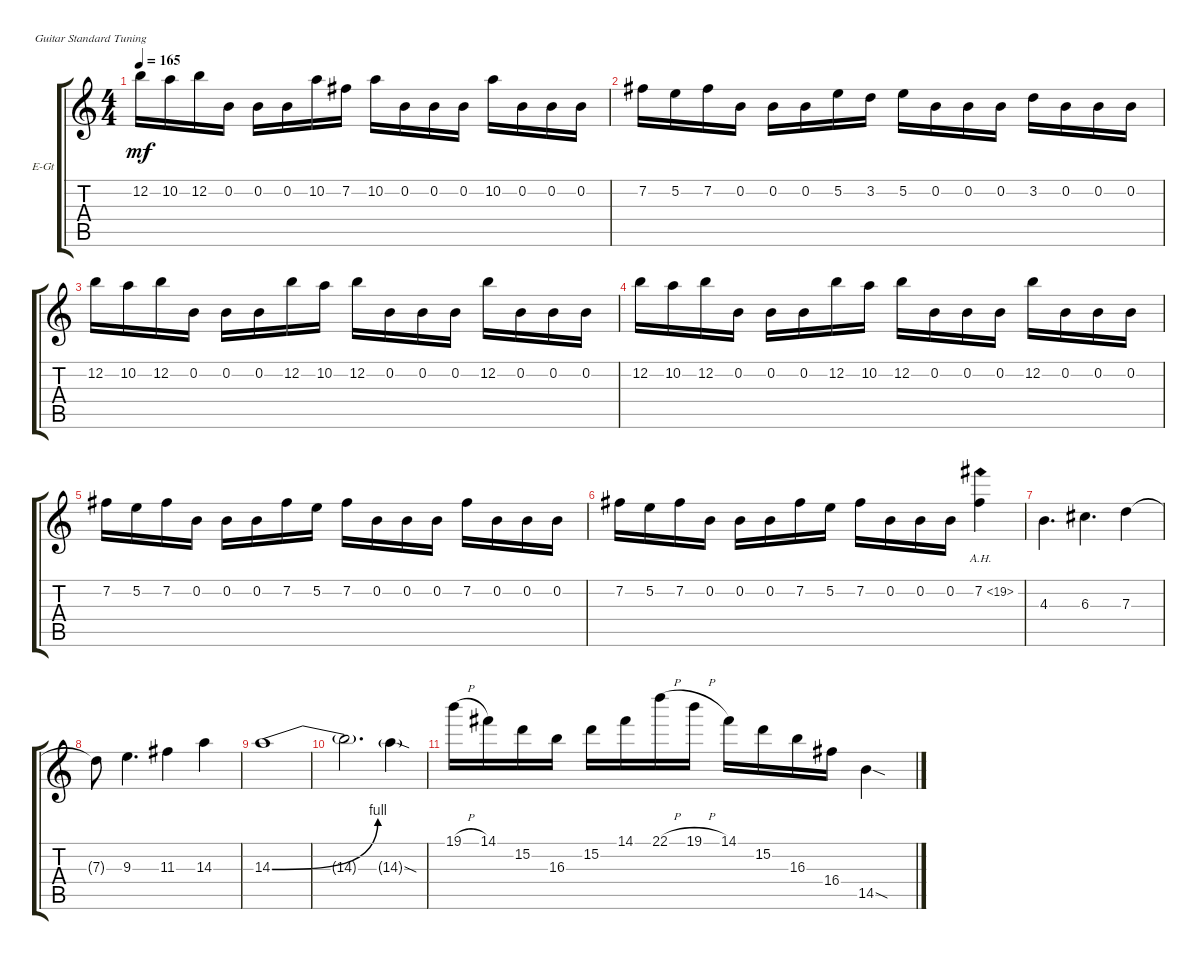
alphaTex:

\defaultSystemsLayout 4
\bracketExtendMode groupsimilarinstruments
\firstSystemTrackNameOrientation horizontal
\otherSystemsTrackNameOrientation horizontal
\track ("Electric Guitar" "E-Gt") {instrument distortionguitar}
\staff {score tabs}
\tuning (E4 B3 G3 D3 A2 E2)
\ts (4 4)
\tempo 165
\clef g2
\ks c
12.2.16{dy mf} 10.2.16 12.2.16 0.2.16 0.2.16 0.2.16 10.2.16 7.2.16 10.2.16 0.2.16 0.2.16 0.2.16 10.2.16 0.2.16 0.2.16 0.2.16 |
7.2.16 5.2.16 7.2.16 0.2.16 0.2.16 0.2.16 5.2.16 3.2.16 5.2.16 0.2.16 0.2.16 0.2.16 3.2.16 0.2.16 0.2.16 0.2.16 |
12.2.16 10.2.16 12.2.16 0.2.16 0.2.16 0.2.16 12.2.16 10.2.16 12.2.16 0.2.16 0.2.16 0.2.16 12.2.16 0.2.16 0.2.16 0.2.16 |
12.2.16 10.2.16 12.2.16 0.2.16 0.2.16 0.2.16 12.2.16 10.2.16 12.2.16 0.2.16 0.2.16 0.2.16 12.2.16 0.2.16 0.2.16 0.2.16 |
7.2.16 5.2.16 7.2.16 0.2.16 0.2.16 0.2.16 7.2.16 5.2.16 7.2.16 0.2.16 0.2.16 0.2.16 7.2.16 0.2.16 0.2.16 0.2.16 |
7.2.16 5.2.16 7.2.16 0.2.16 0.2.16 0.2.16 7.2.16 5.2.16 7.2.16 0.2.16 0.2.16 0.2.16 7.2{ah 12}.4 |
4.3.4{d} 6.3.4{d} 7.3.4 |
7.3{t}.8 9.3.4{d} 11.3.4 14.3.4 |
14.3{be (bend 0 0 15 4)}.1 |
14.3{t}.2{d} 14.3{sod g}.4 |
19.1{h}.16 14.1.16 15.2.16 16.3.16 15.2.16 14.1.16 22.1{h}.16 19.1{h}.16 14.1.16 15.2.16 16.3.16 16.4.16 14.5{sod}.4
